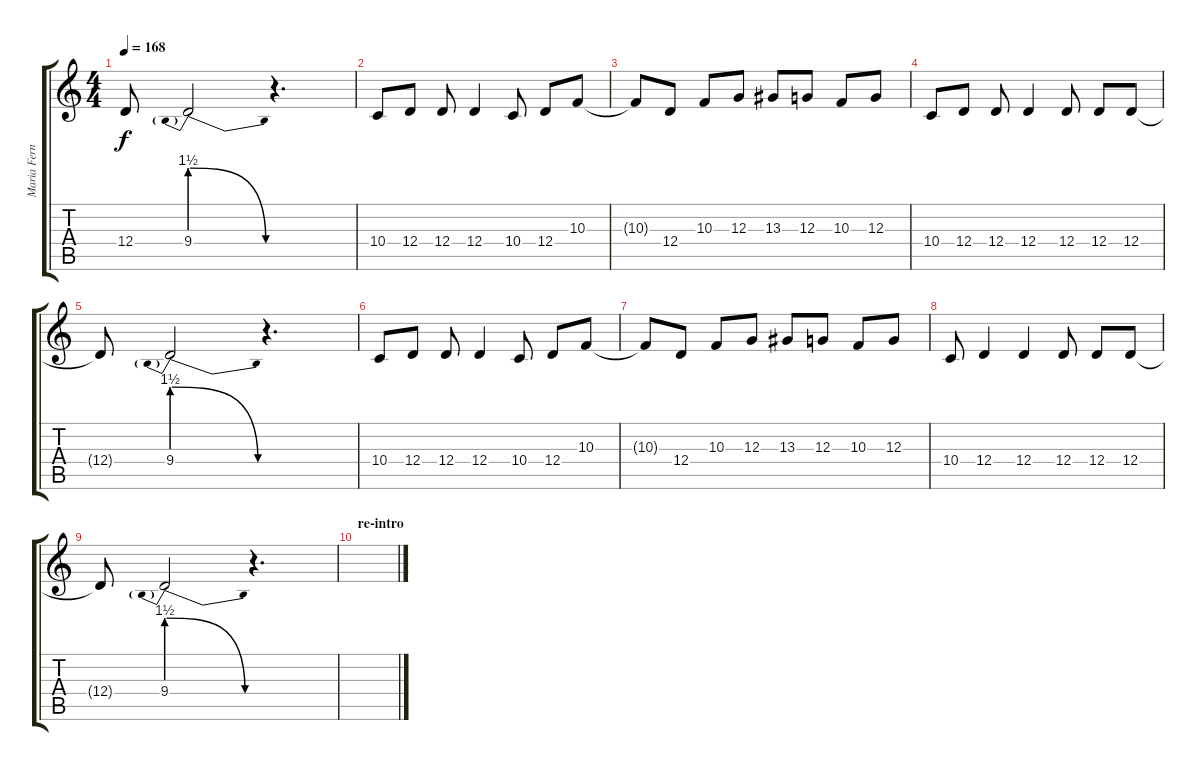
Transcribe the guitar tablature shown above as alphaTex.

\track ("Maria Fernanda (voz)" "Maria Fern") {instrument lead3calliope}
\staff {score tabs}
\tuning (E4 B3 G3 D3 A2 E2) {hide}
\ts (4 4)
\tempo 168
\clef g2
\ks c
12.4{t}.8{dy f} 9.4{be (prebendrelease 0 6 60 0)}.2 r.4{d} |
10.4.8 12.4.8 12.4.8 12.4.4 10.4.8 12.4.8 10.3.8 |
10.3{t}.8 12.4.8 10.3.8 12.3.8 13.3.8 12.3.8 10.3.8 12.3.8 |
10.4.8 12.4.8 12.4.8 12.4.4 12.4.8 12.4.8 12.4.8 |
12.4{t}.8 9.4{be (prebendrelease 0 6 60 0)}.2 r.4{d} |
10.4.8 12.4.8 12.4.8 12.4.4 10.4.8 12.4.8 10.3.8 |
10.3{t}.8 12.4.8 10.3.8 12.3.8 13.3.8 12.3.8 10.3.8 12.3.8 |
10.4.8 12.4.4 12.4.4 12.4.8 12.4.8 12.4.8 |
12.4{t}.8 9.4{be (prebendrelease 0 6 60 0)}.2 r.4{d} |
\section ("" "re-intro")
